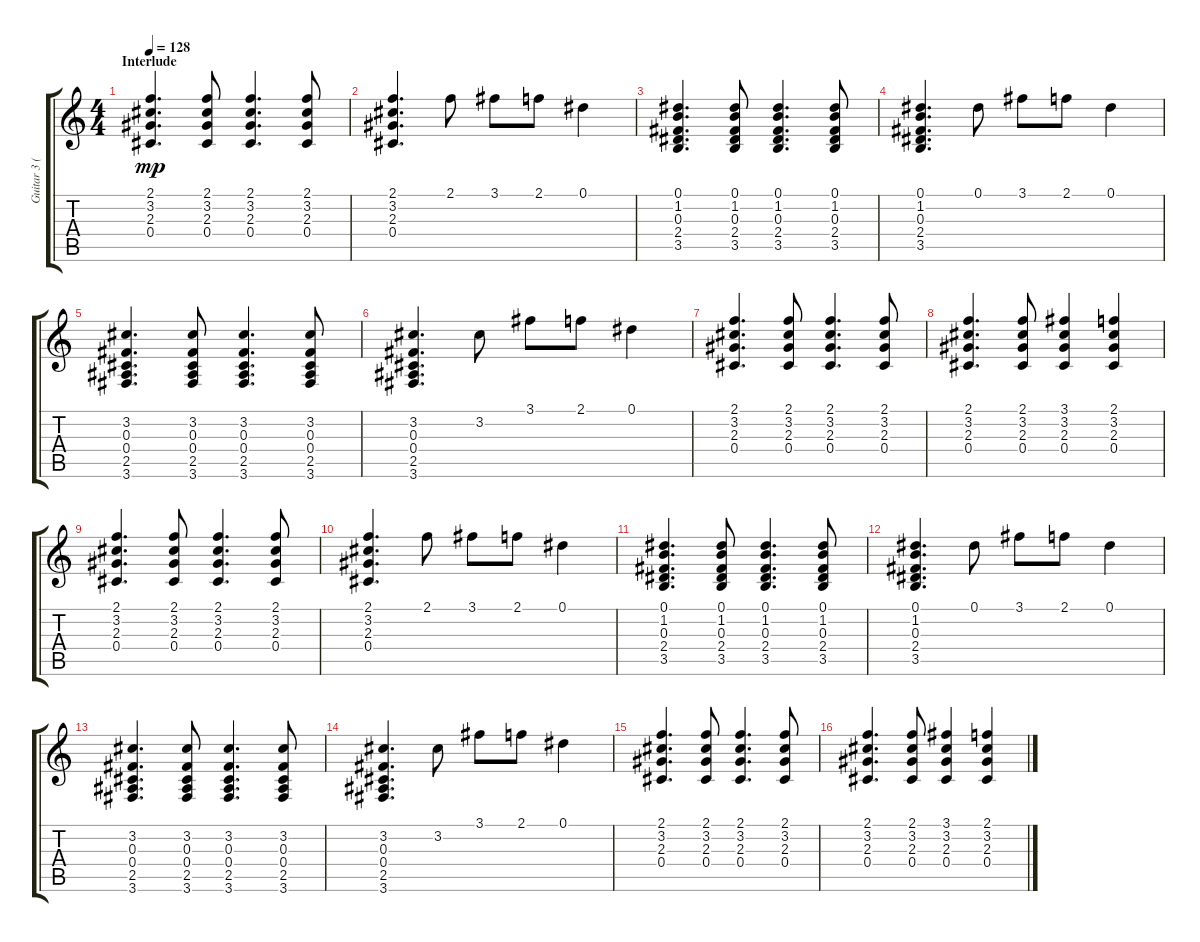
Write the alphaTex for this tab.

\track ("Guitar 3 (Slash)" "Guitar 3 (") {instrument electricguitarjazz}
\staff {score tabs}
\tuning (Eb4 Bb3 Gb3 Db3 Ab2 Eb2) {hide}
\ts (4 4)
\section ("" "Interlude")
\tempo 128
\clef g2
\ks c
(2.1 3.2 2.3 0.4).4{d dy mp} (2.1 3.2 2.3 0.4).8 (2.1 3.2 2.3 0.4).4{d} (2.1 3.2 2.3 0.4).8 |
(2.1 3.2 2.3 0.4).4{d} 2.1.8 3.1.8 2.1.8 0.1.4 |
(0.1 1.2 0.3 2.4 3.5).4{d} (0.1 1.2 0.3 2.4 3.5).8 (0.1 1.2 0.3 2.4 3.5).4{d} (0.1 1.2 0.3 2.4 3.5).8 |
(0.1 1.2 0.3 2.4 3.5).4{d} 0.1.8 3.1.8 2.1.8 0.1.4 |
(3.2 0.3 0.4 2.5 3.6).4{d} (3.2 0.3 0.4 2.5 3.6).8 (3.2 0.3 0.4 2.5 3.6).4{d} (3.2 0.3 0.4 2.5 3.6).8 |
(3.2 0.3 0.4 2.5 3.6).4{d} 3.2.8 3.1.8 2.1.8 0.1.4 |
(2.1 3.2 2.3 0.4).4{d} (2.1 3.2 2.3 0.4).8 (2.1 3.2 2.3 0.4).4{d} (2.1 3.2 2.3 0.4).8 |
(2.1 3.2 2.3 0.4).4{d} (2.1 3.2 2.3 0.4).8 (3.1 3.2 2.3 0.4).4 (2.1 3.2 2.3 0.4).4 |
(2.1 3.2 2.3 0.4).4{d} (2.1 3.2 2.3 0.4).8 (2.1 3.2 2.3 0.4).4{d} (2.1 3.2 2.3 0.4).8 |
(2.1 3.2 2.3 0.4).4{d} 2.1.8 3.1.8 2.1.8 0.1.4 |
(0.1 1.2 0.3 2.4 3.5).4{d} (0.1 1.2 0.3 2.4 3.5).8 (0.1 1.2 0.3 2.4 3.5).4{d} (0.1 1.2 0.3 2.4 3.5).8 |
(0.1 1.2 0.3 2.4 3.5).4{d} 0.1.8 3.1.8 2.1.8 0.1.4 |
(3.2 0.3 0.4 2.5 3.6).4{d} (3.2 0.3 0.4 2.5 3.6).8 (3.2 0.3 0.4 2.5 3.6).4{d} (3.2 0.3 0.4 2.5 3.6).8 |
(3.2 0.3 0.4 2.5 3.6).4{d} 3.2.8 3.1.8 2.1.8 0.1.4 |
(2.1 3.2 2.3 0.4).4{d} (2.1 3.2 2.3 0.4).8 (2.1 3.2 2.3 0.4).4{d} (2.1 3.2 2.3 0.4).8 |
(2.1 3.2 2.3 0.4).4{d} (2.1 3.2 2.3 0.4).8 (3.1 3.2 2.3 0.4).4 (2.1 3.2 2.3 0.4).4
